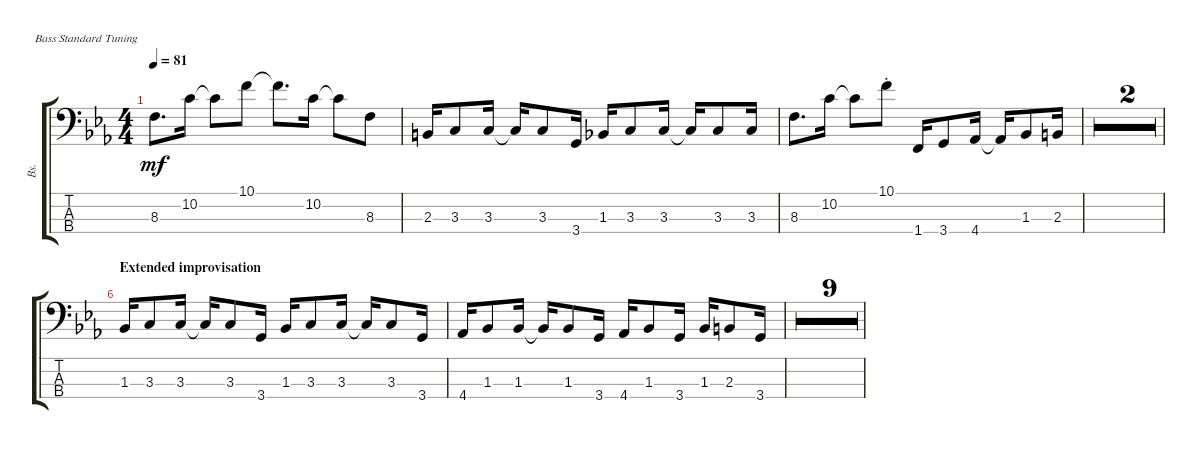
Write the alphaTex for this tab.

\bracketExtendMode groupsimilarinstruments
\otherSystemsTrackNameOrientation horizontal
\defaultBarNumberDisplay FirstOfSystem
\track ("Bass" "Bs.") {multiBarRest instrument electricbassfinger}
\staff {score tabs}
\tuning (G2 D2 A1 E1)
\ts (4 4)
\tempo 81
\clef f4
\ks eb
8.3{acc forcenatural}.8{d dy mf beam Down} 10.2{acc forcenatural}.16{beam Down} 10.2{t acc forcenatural}.8{beam Down} 10.1{acc forcenatural}.8{beam Down} 10.1{t acc forcenatural}.8{d beam Down} 10.2{acc forcenatural}.16{beam Down} 10.2{t acc forcenatural}.8{beam Down} 8.3{acc forcenatural}.8{beam Down} |
2.3{acc forcenatural}.16{beam Up} 3.3{acc forcenatural}.8{beam Up} 3.3{acc forcenatural}.16{beam Up} 3.3{t acc forcenatural}.16{beam Up} 3.3{acc forcenatural}.8{beam Up} 3.4{acc forcenatural}.16{beam Up} 1.3{acc b}.16{beam Up} 3.3{acc forcenatural}.8{beam Up} 3.3{acc forcenatural}.16{beam Up} 3.3{t acc forcenatural}.16{beam Up} 3.3{acc forcenatural}.8{beam Up} 3.3{acc forcenatural}.16{beam Up} |
8.3{acc forcenatural}.8{d beam Down} 10.2{acc forcenatural}.16{beam Down} 10.2{t acc forcenatural}.8{beam Down} 10.1{st acc forcenatural}.8{beam Down} 1.4{acc forcenatural}.16{beam Up} 3.4{acc forcenatural}.8{beam Up} 4.4{acc b}.16{beam Up} 4.4{t acc b}.16{beam Up} 1.3{acc b}.8{beam Up} 2.3{acc forcenatural}.16{beam Up} |
\simile firstofdouble
|
\simile secondofdouble
|
\section ("" "Extended improvisation")
\simile none
1.3{acc b}.16{beam Up} 3.3{acc forcenatural}.8{beam Up} 3.3{acc forcenatural}.16{beam Up} 3.3{t acc forcenatural}.16{beam Up} 3.3{acc forcenatural}.8{beam Up} 3.4{acc forcenatural}.16{beam Up} 1.3{acc b}.16{beam Up} 3.3{acc forcenatural}.8{beam Up} 3.3{acc forcenatural}.16{beam Up} 3.3{t acc forcenatural}.16{beam Up} 3.3{acc forcenatural}.8{beam Up} 3.4{acc forcenatural}.16{beam Up} |
4.4{acc b}.16{beam Up} 1.3{acc b}.8{beam Up} 1.3{acc b}.16{beam Up} 1.3{t acc b}.16{beam Up} 1.3{acc b}.8{beam Up} 3.4{acc forcenatural}.16{beam Up} 4.4{acc b}.16{beam Up} 1.3{acc b}.8{beam Up} 3.4{acc forcenatural}.16{beam Up} 1.3{acc b}.16{beam Up} 2.3{acc forcenatural}.8{beam Up} 3.4{acc forcenatural}.16{beam Up} |
\simile firstofdouble
|
\simile secondofdouble
|
\simile firstofdouble
|
\simile secondofdouble
|
\simile firstofdouble
|
\simile secondofdouble
|
\simile firstofdouble
|
\simile secondofdouble
|
\simile firstofdouble
